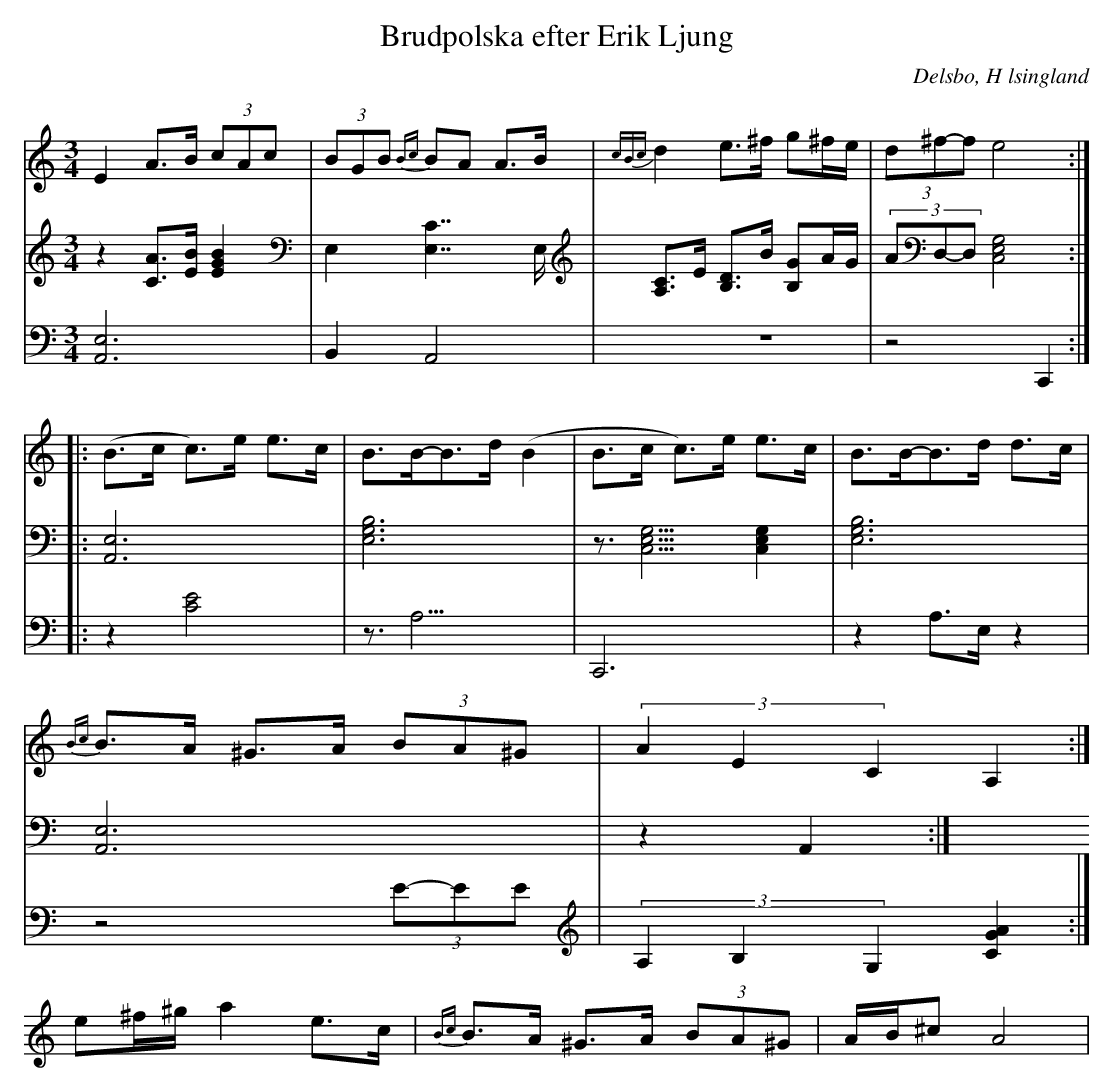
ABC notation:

X:1
T: Brudpolska efter Erik Ljung
Q: 105
O: Delsbo, H lsingland
M: 3/4
L: 1/8
K: Am
V:1
V:2
V:3 =Merge
V:1
E2 A>B (3cAc| (3BGB {Bc}BA A>B|{cBc}d2 e>^f g^f/e/|(3d^f-f e4 :|
|:(B>c c)>e e>c|B>B-B>d (B2|B>c c)>e e>c|B>B-B>d d>c|
{Bc}B>A ^G>A (3BA^G|(3A2E2C2 A,2:|
e^f/^g/ a2 e>c|{Bc}B>A ^G>A (3BA^G|A/B/^c A4|
V:2
z2 [AC]>[BE] [B2E2G2]|E,2 [C7/2E,7/2]E,/|[A,C]>E [B,D]>B [B,G]A/G/|(3AD,-D, [E,4G,4C,4]:|
|:[A,,6E,6]|[E,6G,6B,6]|z3/2[E,5/2G,5/2C,5/2] [E,2G,2C,2]|[E,6G,6B,6]|
[A,,6E,6]|z2 A,,2:|
V:3
[A,,6E,6]|B,,2 A,,4|z6|z4  C,,2:|
|:z2 [C4E4]|z3<A,3|C,,6|z2 A,>E, z2|
z4 (3E-EE|(3A,2B,2G,2 [G2A2C2]:|
